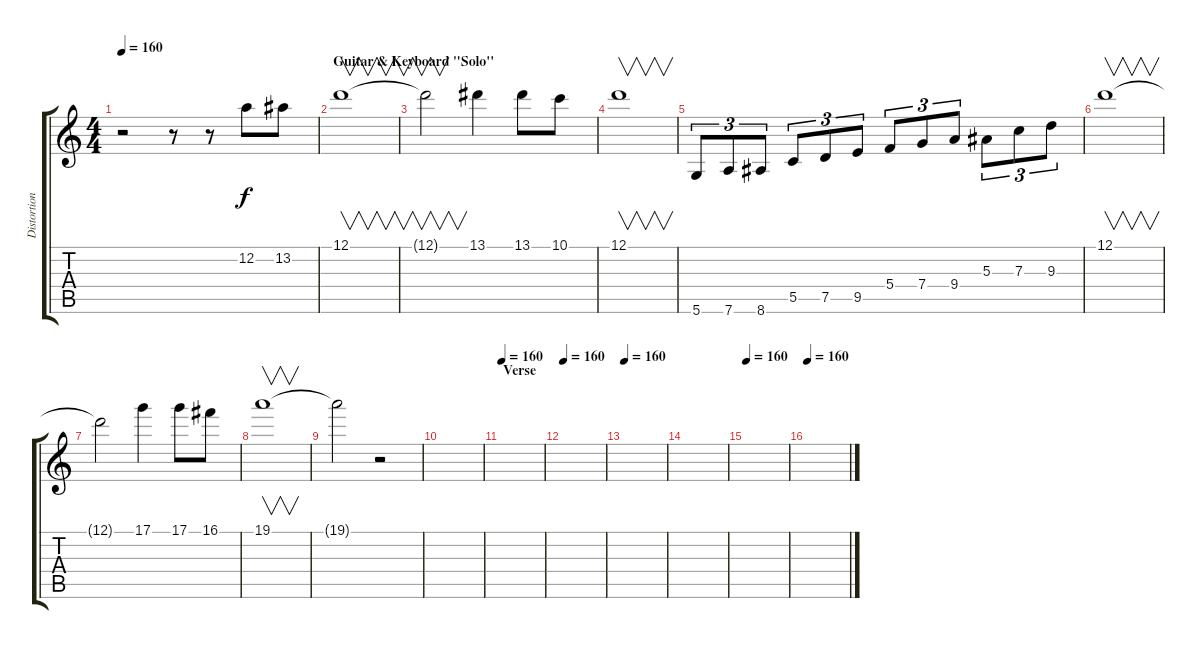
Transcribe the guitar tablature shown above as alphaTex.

\track ("Distortion Guitar III" "Distortion") {instrument overdrivenguitar}
\staff {score tabs}
\tuning (D4 A3 F3 C3 G2 D2) {hide}
\ts (4 4)
\tempo 160
\clef g2
\ks c
r.2{dy f volume 16 balance 8 instrument overdrivenguitar} r.8 r.8 12.2.8 13.2.8 |
\section ("" "Guitar & Keyboard ''Solo''")
12.1.1{v} |
12.1{t}.2{v} 13.1.4 13.1.8 10.1.8 |
12.1.1{v} |
5.6.8{tu (3 2)} 7.6.8{tu (3 2)} 8.6.8{tu (3 2)} 5.5.8{tu (3 2)} 7.5.8{tu (3 2)} 9.5.8{tu (3 2)} 5.4.8{tu (3 2)} 7.4.8{tu (3 2)} 9.4.8{tu (3 2)} 5.3.8{tu (3 2)} 7.3.8{tu (3 2)} 9.3.8{tu (3 2)} |
12.1.1{v} |
12.1{t}.2 17.1.4 17.1.8 16.1.8 |
19.1.1{v} |
19.1{t}.2 r.2 |
|
\section ("" "Verse")
\tempo 160
|
\tempo 160
|
\tempo 160
|
|
\tempo 160
|
\tempo 160
